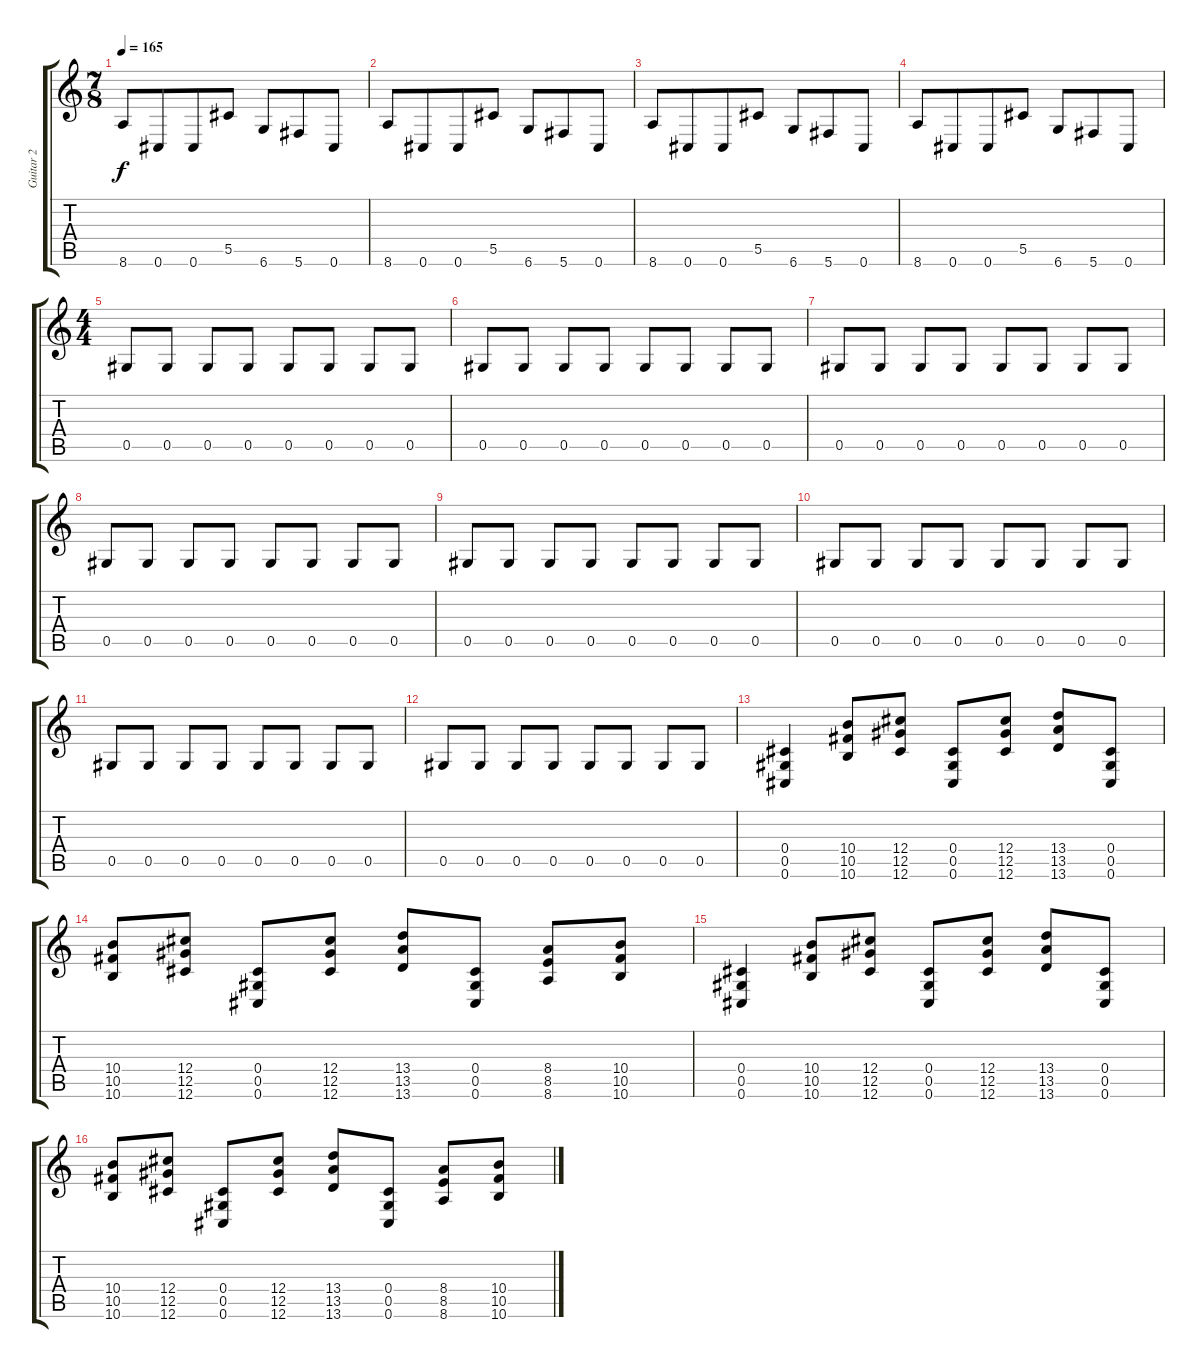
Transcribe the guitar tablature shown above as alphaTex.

\track ("Guitar 2" "Guitar 2") {instrument distortionguitar}
\staff {score tabs}
\tuning (Eb4 Bb3 Gb3 Db3 Ab2 Db2) {hide}
\ts (7 8)
\tempo 165
\clef g2
\ks c
8.6.8{dy f} 0.6.8 0.6.8 5.5.8 6.6.8 5.6.8 0.6.8 |
8.6.8 0.6.8 0.6.8 5.5.8 6.6.8 5.6.8 0.6.8 |
8.6.8 0.6.8 0.6.8 5.5.8 6.6.8 5.6.8 0.6.8 |
8.6.8 0.6.8 0.6.8 5.5.8 6.6.8 5.6.8 0.6.8 |
\ts (4 4)
0.5.8{volume 13} 0.5.8 0.5.8 0.5.8 0.5.8 0.5.8 0.5.8 0.5.8 |
0.5.8 0.5.8 0.5.8 0.5.8 0.5.8 0.5.8 0.5.8 0.5.8 |
0.5.8 0.5.8 0.5.8 0.5.8 0.5.8 0.5.8 0.5.8 0.5.8 |
0.5.8 0.5.8 0.5.8 0.5.8 0.5.8 0.5.8 0.5.8 0.5.8 |
0.5.8 0.5.8 0.5.8 0.5.8 0.5.8 0.5.8 0.5.8 0.5.8 |
0.5.8 0.5.8 0.5.8 0.5.8 0.5.8 0.5.8 0.5.8 0.5.8 |
0.5.8 0.5.8 0.5.8 0.5.8 0.5.8 0.5.8 0.5.8 0.5.8 |
0.5.8 0.5.8 0.5.8 0.5.8 0.5.8 0.5.8 0.5.8 0.5.8 |
(0.4 0.5 0.6).4{volume 16} (10.4 10.5 10.6).8 (12.4 12.5 12.6).8 (0.4 0.5 0.6).8 (12.4 12.5 12.6).8 (13.4 13.5 13.6).8 (0.4 0.5 0.6).8 |
(10.4 10.5 10.6).8 (12.4 12.5 12.6).8 (0.4 0.5 0.6).8 (12.4 12.5 12.6).8 (13.4 13.5 13.6).8 (0.4 0.5 0.6).8 (8.4 8.5 8.6).8 (10.4 10.5 10.6).8 |
(0.4 0.5 0.6).4 (10.4 10.5 10.6).8 (12.4 12.5 12.6).8 (0.4 0.5 0.6).8 (12.4 12.5 12.6).8 (13.4 13.5 13.6).8 (0.4 0.5 0.6).8 |
(10.4 10.5 10.6).8 (12.4 12.5 12.6).8 (0.4 0.5 0.6).8 (12.4 12.5 12.6).8 (13.4 13.5 13.6).8 (0.4 0.5 0.6).8 (8.4 8.5 8.6).8 (10.4 10.5 10.6).8
